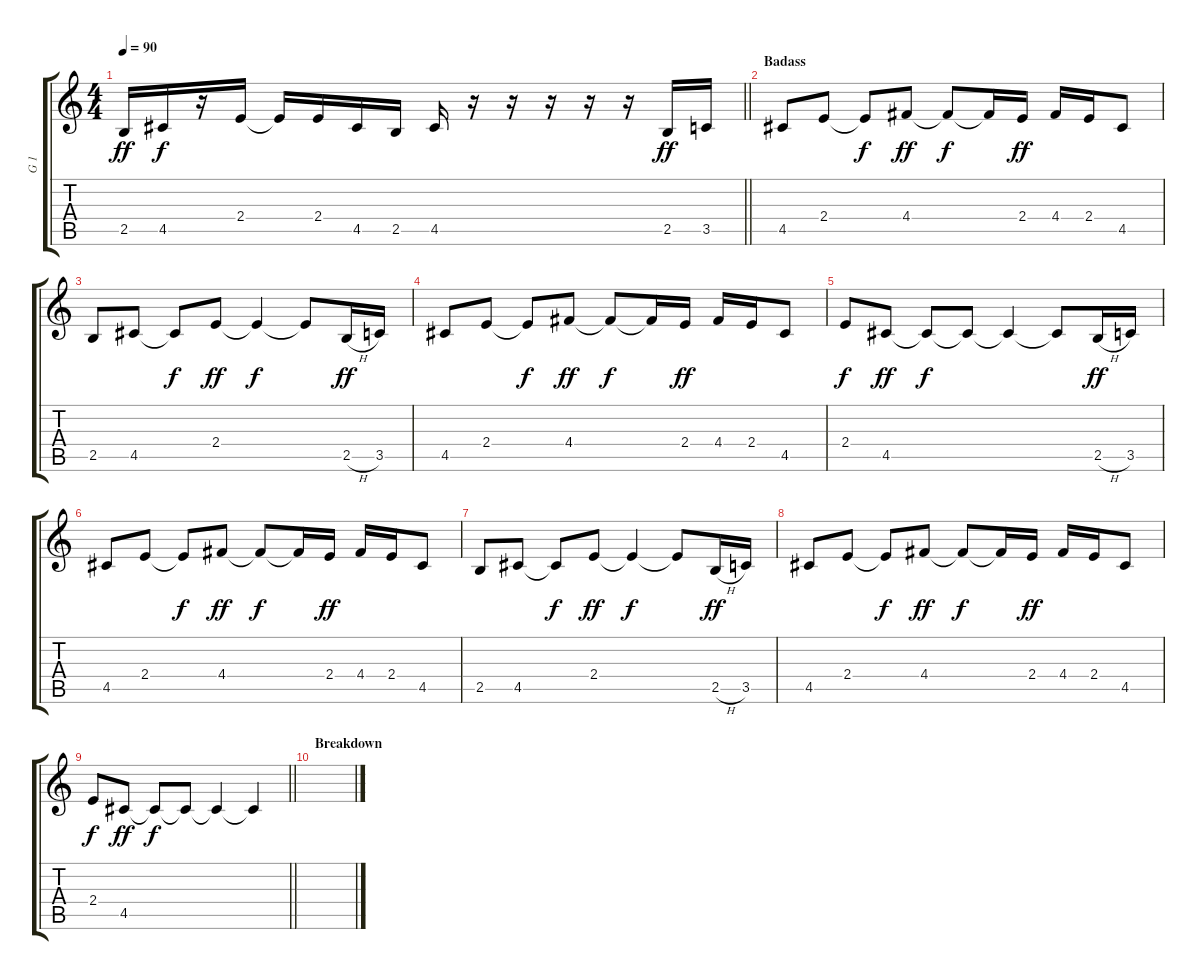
\track ("G 1" "G 1") {instrument distortionguitar}
\staff {score tabs}
\tuning (E4 B3 G3 D3 A2 E2) {hide}
\ts (4 4)
\tempo 90
\clef g2
\barLineRight lightlight
\ks c
2.5.16{dy ff} 4.5.16{dy f} r.16 2.4.16 2.4{t}.16 2.4.16 4.5.16 2.5.16 4.5.16 r.16 r.16 r.16 r.16 r.16 2.5.16{dy ff} 3.5.16 |
\section ("" "Badass")
4.5.8 2.4.8 2.4{t}.8{dy f} 4.4.8{dy ff} 4.4{t}.8{dy f} 4.4{t}.16 2.4.16{dy ff} 4.4.16 2.4.16 4.5.8 |
2.5.8 4.5.8 4.5{t}.8{dy f} 2.4.8{dy ff} 2.4{t}.4{dy f} 2.4{t}.8 2.5{h}.16{dy ff} 3.5.16 |
4.5.8 2.4.8 2.4{t}.8{dy f} 4.4.8{dy ff} 4.4{t}.8{dy f} 4.4{t}.16 2.4.16{dy ff} 4.4.16 2.4.16 4.5.8 |
2.4.8{dy f} 4.5.8{dy ff} 4.5{t}.8{dy f} 4.5{t}.8 4.5{t}.4 4.5{t}.8 2.5{h}.16{dy ff} 3.5.16 |
4.5.8 2.4.8 2.4{t}.8{dy f} 4.4.8{dy ff} 4.4{t}.8{dy f} 4.4{t}.16 2.4.16{dy ff} 4.4.16 2.4.16 4.5.8 |
2.5.8 4.5.8 4.5{t}.8{dy f} 2.4.8{dy ff} 2.4{t}.4{dy f} 2.4{t}.8 2.5{h}.16{dy ff} 3.5.16 |
4.5.8 2.4.8 2.4{t}.8{dy f} 4.4.8{dy ff} 4.4{t}.8{dy f} 4.4{t}.16 2.4.16{dy ff} 4.4.16 2.4.16 4.5.8 |
\barLineRight lightlight
2.4.8{dy f} 4.5.8{dy ff} 4.5{t}.8{dy f} 4.5{t}.8 4.5{t}.4 4.5{t}.4 |
\section ("" "Breakdown")
